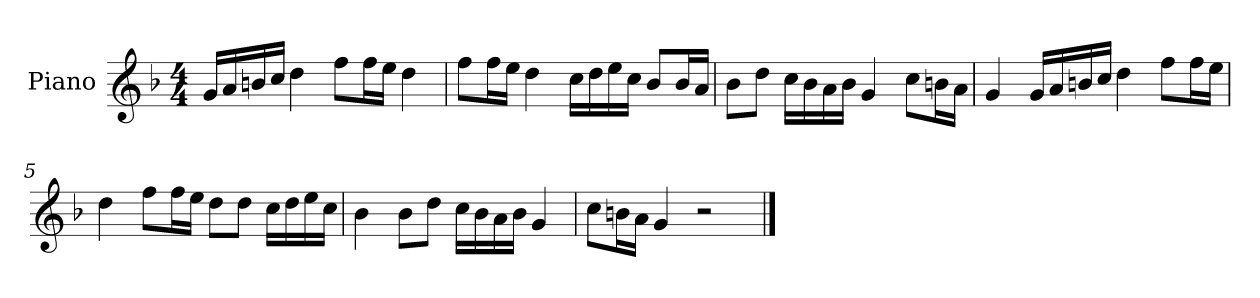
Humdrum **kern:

**kern
*part1
*staff1
*I"Piano
*I'P-no
*clefG2
*k[b-]
*M4/4
*MM90
=1
16g/LL
16a/
16bn/
16cc/JJ
4dd\
8ff\L
16ff\L
16ee\JJ
4dd\
=2
8ff\L
16ff\L
16ee\JJ
4dd\
16cc\LL
16dd\
16ee\
16cc\JJ
8b-/L
16b-/L
16a/JJ
=3
8b-\L
8dd\J
16cc\LL
16b-\
16a\
16b-\JJ
4g/
8cc\L
16bn\L
16a\JJ
=4
4g/
16g/LL
16a/
16bn/
16cc/JJ
4dd\
8ff\L
16ff\L
16ee\JJ
!!LO:LB:g=z
=5
4dd\
8ff\L
16ff\L
16ee\JJ
8dd\L
8dd\J
16cc\LL
16dd\
16ee\
16cc\JJ
=6
4b-\
8b-\L
8dd\J
16cc\LL
16b-\
16a\
16b-\JJ
4g/
=7
8cc\L
16bn\L
16a\JJ
4g/
2r
==
*-
